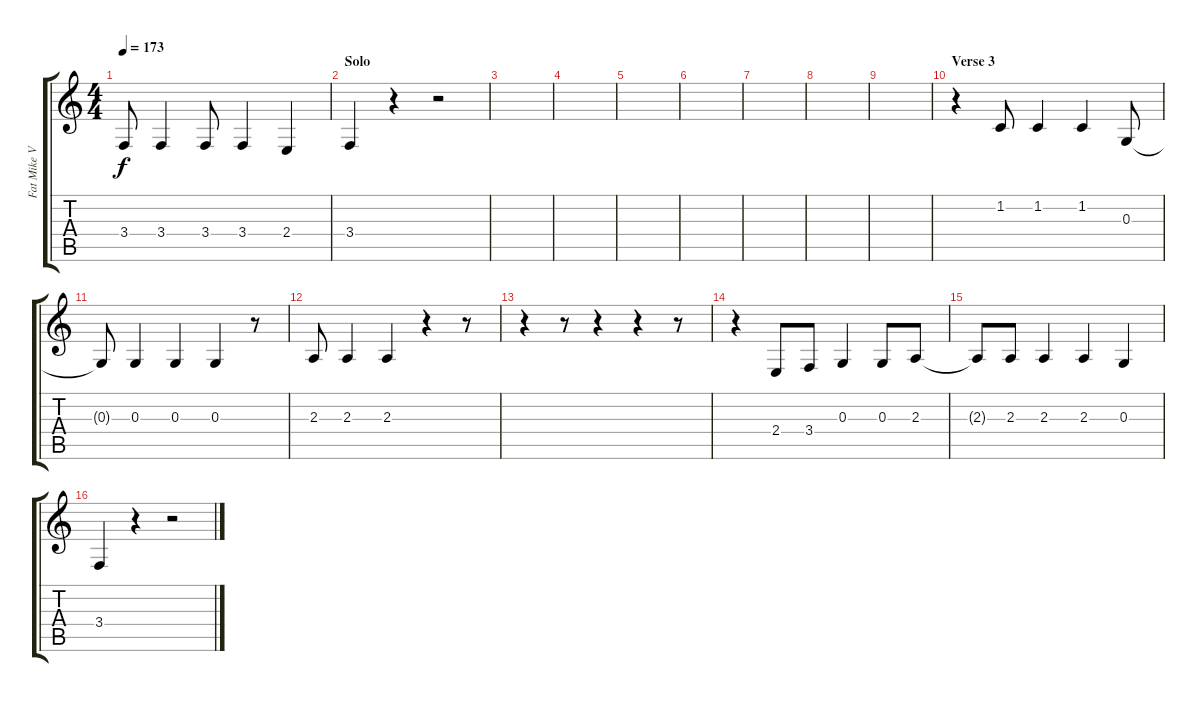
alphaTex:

\track ("Fat Mike Voice" "Fat Mike V") {instrument altosax}
\staff {score tabs}
\tuning (E4 B3 G3 D3 A2 E2) {hide}
\ts (4 4)
\tempo 173
\clef g2
\ks c
3.4{t}.8{dy f} 3.4.4 3.4.8 3.4.4 2.4.4 |
\section ("" "Solo")
3.4.4 r.4 r.2 |
|
|
|
|
|
|
|
\section ("" "Verse 3")
r.4 1.2.8 1.2.4 1.2.4 0.3.8 |
0.3{t}.8 0.3.4 0.3.4 0.3.4 r.8 |
2.3.8 2.3.4 2.3.4 r.4 r.8 |
r.4 r.8 r.4 r.4 r.8 |
r.4 2.4.8 3.4.8 0.3.4 0.3.8 2.3.8 |
2.3{t}.8 2.3.8 2.3.4 2.3.4 0.3.4 |
3.4.4 r.4 r.2
